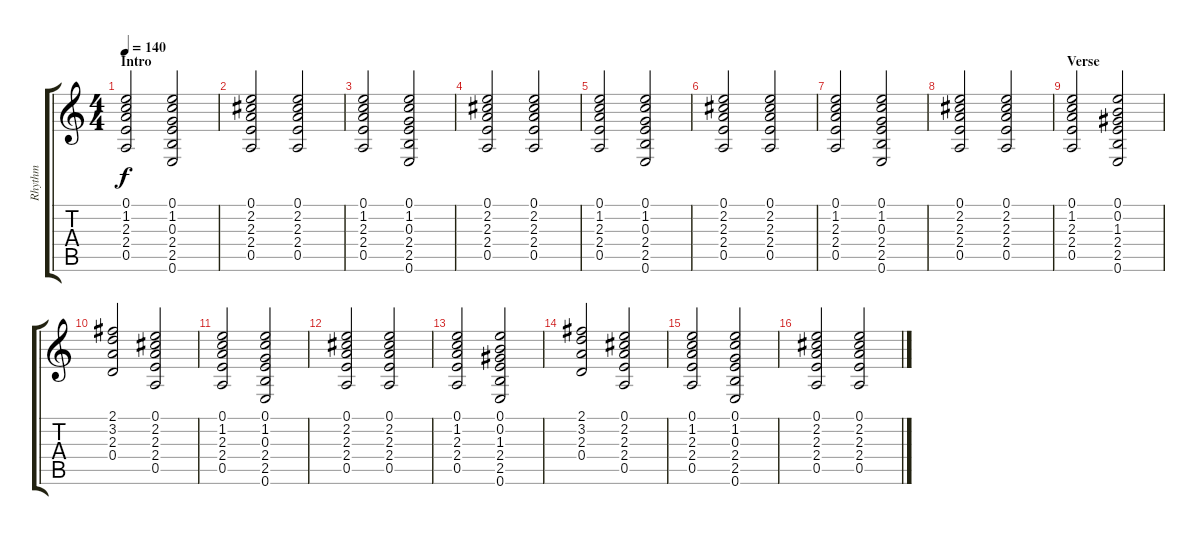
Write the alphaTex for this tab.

\track ("Rhythm" "Rhythm") {instrument acousticguitarnylon}
\staff {score tabs}
\tuning (E4 B3 G3 D3 A2 E2) {hide}
\ts (4 4)
\section ("" "Intro")
\tempo 140
\clef g2
\ks c
(0.1 1.2 2.3 2.4 0.5).2{dy f instrument acousticguitarnylon} (0.1 1.2 0.3 2.4 2.5 0.6).2 |
(0.1 2.2 2.3 2.4 0.5).2 (0.1 2.2 2.3 2.4 0.5).2 |
(0.1 1.2 2.3 2.4 0.5).2 (0.1 1.2 0.3 2.4 2.5 0.6).2 |
(0.1 2.2 2.3 2.4 0.5).2 (0.1 2.2 2.3 2.4 0.5).2 |
(0.1 1.2 2.3 2.4 0.5).2 (0.1 1.2 0.3 2.4 2.5 0.6).2 |
(0.1 2.2 2.3 2.4 0.5).2 (0.1 2.2 2.3 2.4 0.5).2 |
(0.1 1.2 2.3 2.4 0.5).2 (0.1 1.2 0.3 2.4 2.5 0.6).2 |
(0.1 2.2 2.3 2.4 0.5).2 (0.1 2.2 2.3 2.4 0.5).2 |
\section ("" "Verse")
(0.1 1.2 2.3 2.4 0.5).2 (0.1 0.2 1.3 2.4 2.5 0.6).2 |
(2.1 3.2 2.3 0.4).2 (0.1 2.2 2.3 2.4 0.5).2 |
(0.1 1.2 2.3 2.4 0.5).2 (0.1 1.2 0.3 2.4 2.5 0.6).2 |
(0.1 2.2 2.3 2.4 0.5).2 (0.1 2.2 2.3 2.4 0.5).2 |
(0.1 1.2 2.3 2.4 0.5).2 (0.1 0.2 1.3 2.4 2.5 0.6).2 |
(2.1 3.2 2.3 0.4).2 (0.1 2.2 2.3 2.4 0.5).2 |
(0.1 1.2 2.3 2.4 0.5).2 (0.1 1.2 0.3 2.4 2.5 0.6).2 |
(0.1 2.2 2.3 2.4 0.5).2 (0.1 2.2 2.3 2.4 0.5).2
